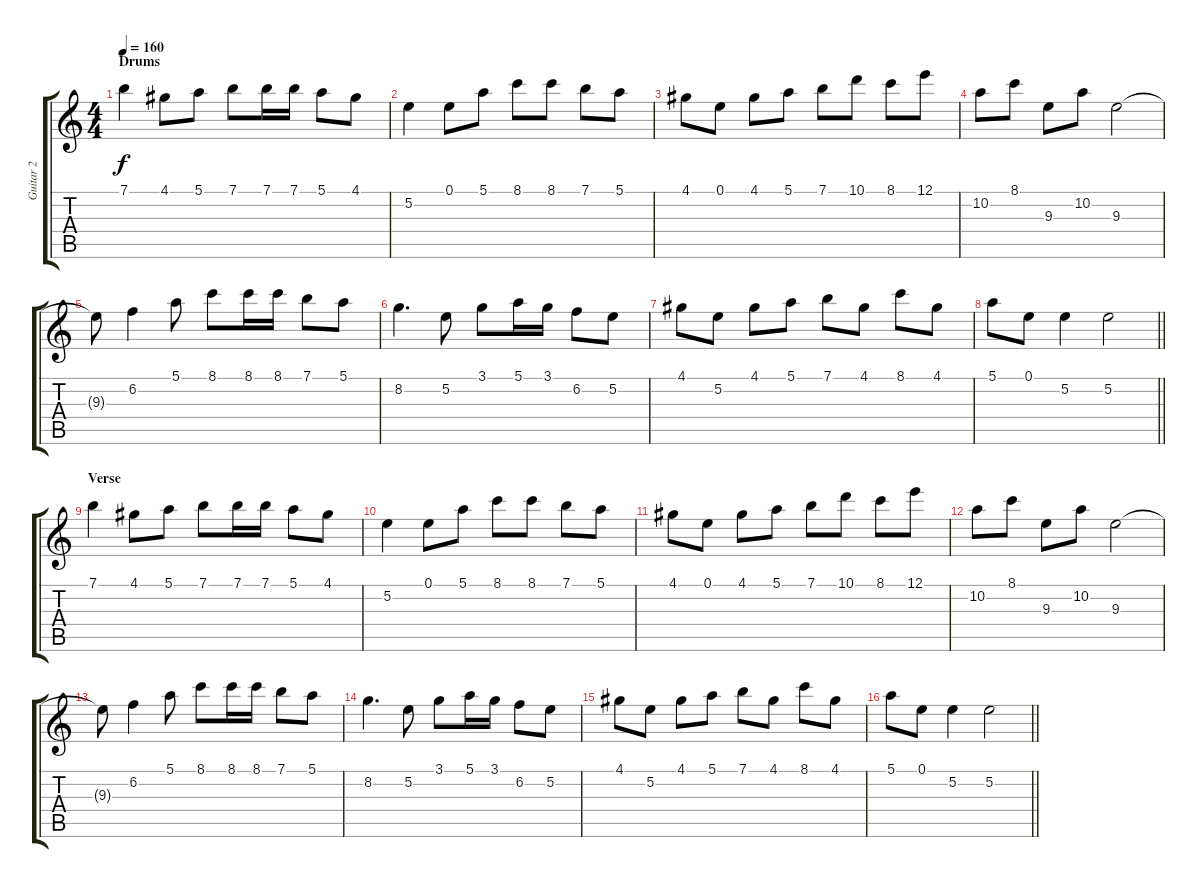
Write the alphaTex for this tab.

\track ("Guitar 2" "Guitar 2") {instrument acousticguitarsteel}
\staff {score tabs}
\tuning (E4 B3 G3 D3 A2 E2) {hide}
\ts (4 4)
\section ("" "Drums")
\tempo 160
\clef g2
\ks c
7.1.4{dy f} 4.1.8 5.1.8 7.1.8 7.1.16 7.1.16 5.1.8 4.1.8 |
5.2.4 0.1.8 5.1.8 8.1.8 8.1.8 7.1.8 5.1.8 |
4.1.8 0.1.8 4.1.8 5.1.8 7.1.8 10.1.8 8.1.8 12.1.8 |
10.2.8 8.1.8 9.3.8 10.2.8 9.3.2 |
9.3{t}.8 6.2.4 5.1.8 8.1.8 8.1.16 8.1.16 7.1.8 5.1.8 |
8.2.4{d} 5.2.8 3.1.8 5.1.16 3.1.16 6.2.8 5.2.8 |
4.1.8 5.2.8 4.1.8 5.1.8 7.1.8 4.1.8 8.1.8 4.1.8 |
\barLineRight lightlight
5.1.8 0.1.8 5.2.4 5.2.2 |
\section ("" "Verse")
7.1.4 4.1.8 5.1.8 7.1.8 7.1.16 7.1.16 5.1.8 4.1.8 |
5.2.4 0.1.8 5.1.8 8.1.8 8.1.8 7.1.8 5.1.8 |
4.1.8 0.1.8 4.1.8 5.1.8 7.1.8 10.1.8 8.1.8 12.1.8 |
10.2.8 8.1.8 9.3.8 10.2.8 9.3.2 |
9.3{t}.8 6.2.4 5.1.8 8.1.8 8.1.16 8.1.16 7.1.8 5.1.8 |
8.2.4{d} 5.2.8 3.1.8 5.1.16 3.1.16 6.2.8 5.2.8 |
4.1.8 5.2.8 4.1.8 5.1.8 7.1.8 4.1.8 8.1.8 4.1.8 |
\barLineRight lightlight
5.1.8 0.1.8 5.2.4 5.2.2
